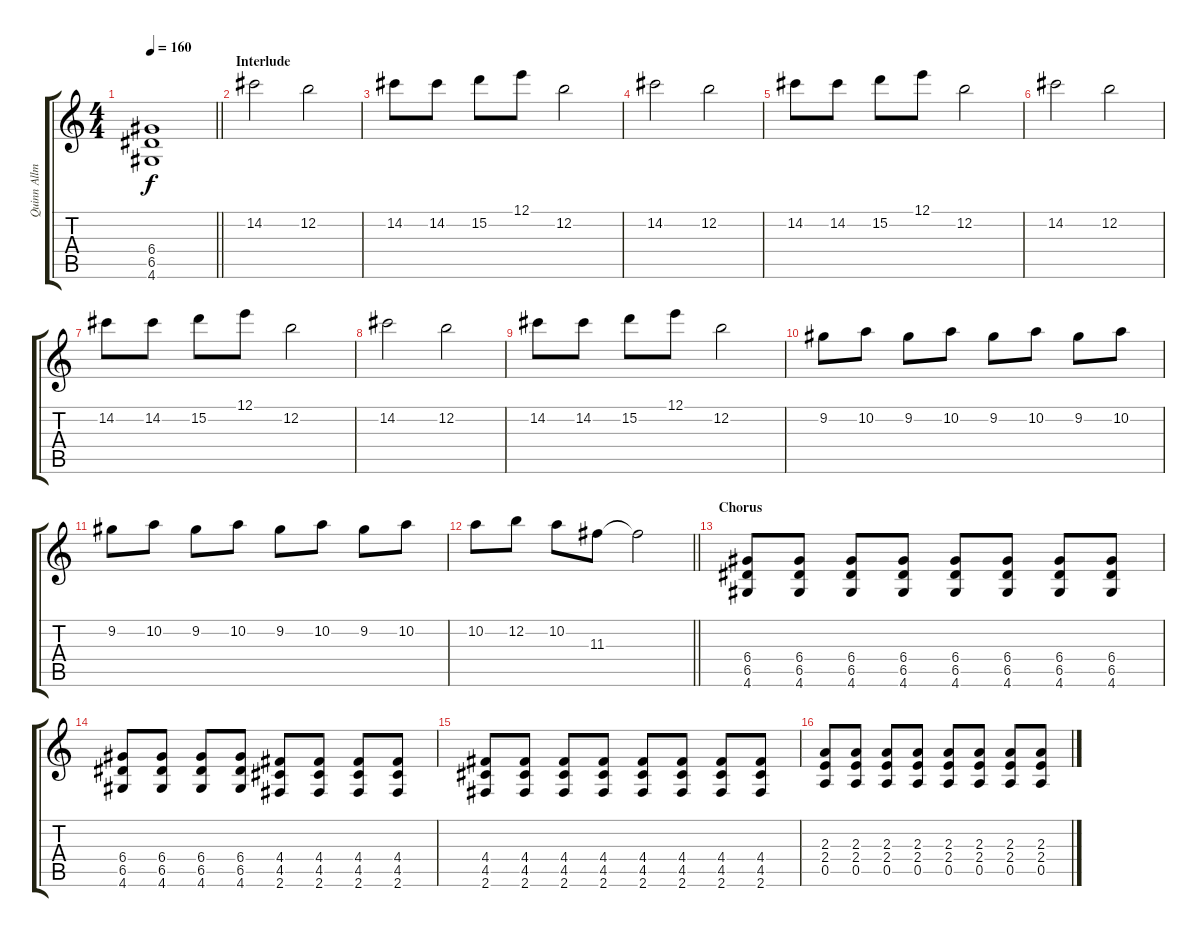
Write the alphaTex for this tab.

\track ("Quinn Allman" "Quinn Allm") {instrument overdrivenguitar}
\staff {score tabs}
\tuning (E4 B3 G3 D3 A2 E2) {hide}
\ts (4 4)
\tempo 160
\clef g2
\barLineRight lightlight
\ks c
(6.4{t} 6.5{t} 4.6{t}).1{dy f} |
\section ("" "Interlude")
14.2.2{instrument electricguitarjazz} 12.2.2 |
14.2.8 14.2.8 15.2.8 12.1.8 12.2.2 |
14.2.2 12.2.2 |
14.2.8 14.2.8 15.2.8 12.1.8 12.2.2 |
14.2.2 12.2.2 |
14.2.8 14.2.8 15.2.8 12.1.8 12.2.2 |
14.2.2 12.2.2 |
14.2.8 14.2.8 15.2.8 12.1.8 12.2.2 |
9.2.8 10.2.8 9.2.8 10.2.8 9.2.8 10.2.8 9.2.8 10.2.8 |
9.2.8 10.2.8 9.2.8 10.2.8 9.2.8 10.2.8 9.2.8 10.2.8 |
\barLineRight lightlight
10.2.8 12.2.8 10.2.8 11.3.8 11.3{t}.2 |
\section ("" "Chorus")
(6.4 6.5 4.6).8{instrument overdrivenguitar} (6.4 6.5 4.6).8 (6.4 6.5 4.6).8 (6.4 6.5 4.6).8 (6.4 6.5 4.6).8 (6.4 6.5 4.6).8 (6.4 6.5 4.6).8 (6.4 6.5 4.6).8 |
(6.4 6.5 4.6).8 (6.4 6.5 4.6).8 (6.4 6.5 4.6).8 (6.4 6.5 4.6).8 (4.4 4.5 2.6).8 (4.4 4.5 2.6).8 (4.4 4.5 2.6).8 (4.4 4.5 2.6).8 |
(4.4 4.5 2.6).8 (4.4 4.5 2.6).8 (4.4 4.5 2.6).8 (4.4 4.5 2.6).8 (4.4 4.5 2.6).8 (4.4 4.5 2.6).8 (4.4 4.5 2.6).8 (4.4 4.5 2.6).8 |
(2.3 2.4 0.5).8 (2.3 2.4 0.5).8 (2.3 2.4 0.5).8 (2.3 2.4 0.5).8 (2.3 2.4 0.5).8 (2.3 2.4 0.5).8 (2.3 2.4 0.5).8 (2.3 2.4 0.5).8
